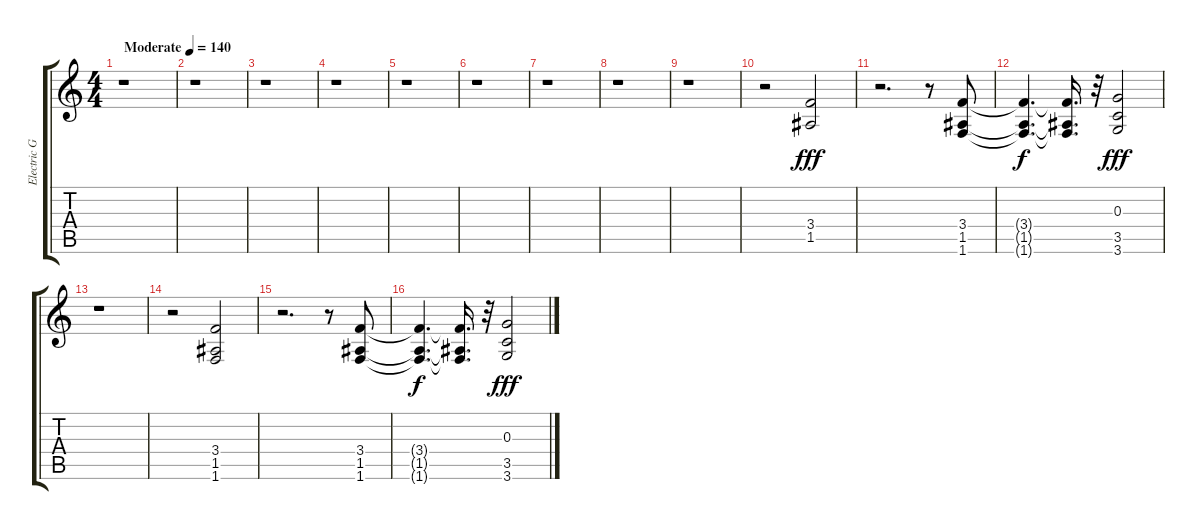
\track ("Electric Guitar 1" "Electric G") {instrument distortionguitar}
\staff {score tabs}
\tuning (E4 B3 G3 D3 A2 E2) {hide}
\ts (4 4)
\tempo (140 "Moderate")
\clef g2
\ks c
r.1{dy fff instrument distortionguitar} |
r.1 |
r.1 |
r.1 |
r.1 |
r.1 |
r.1 |
r.1 |
r.1 |
r.2 (3.4 1.5).2 |
r.2{d} r.8 (3.4 1.5 1.6).8 |
(3.4{t} 1.5{t} 1.6{t}).4{d dy f} (3.4{t} 1.5{t} 1.6{t}).16{d} r.32 (0.3 3.5 3.6).2{dy fff} |
r.1 |
r.2 (3.4 1.5 1.6).2 |
r.2{d} r.8 (3.4 1.5 1.6).8 |
(3.4{t} 1.5{t} 1.6{t}).4{d dy f} (3.4{t} 1.5{t} 1.6{t}).16{d} r.32 (0.3 3.5 3.6).2{dy fff}
